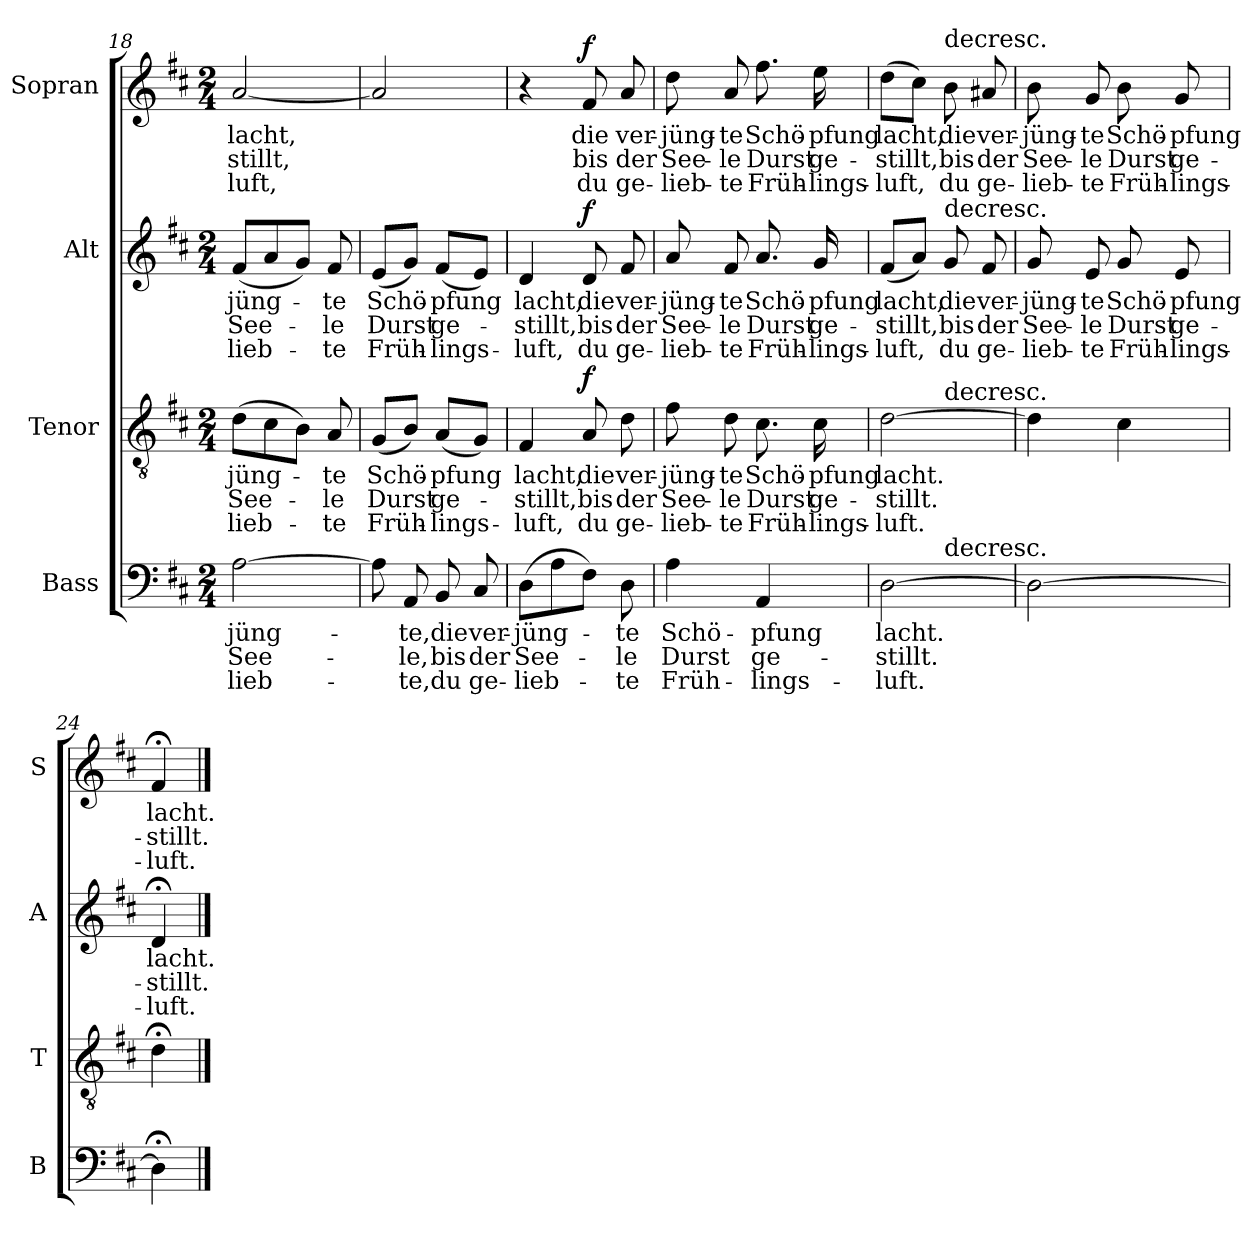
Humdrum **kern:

**kern	**text	**text	**text	**kern	**text	**text	**text	**dynam	**kern	**text	**text	**text	**dynam	**kern	**text	**text	**text	**dynam
*part4	*part4	*part4	*part4	*part3	*part3	*part3	*part3	*part3	*part2	*part2	*part2	*part2	*part2	*part1	*part1	*part1	*part1	*part1
*staff4	*staff4	*staff4	*staff4	*staff3	*staff3	*staff3	*staff3	*staff3	*staff2	*staff2	*staff2	*staff2	*staff2	*staff1	*staff1	*staff1	*staff1	*staff1
*I"Bass	*	*	*	*I"Tenor	*	*	*	*	*I"Alt	*	*	*	*	*I"Sopran	*	*	*	*
*I'B	*	*	*	*I'T	*	*	*	*	*I'A	*	*	*	*	*I'S	*	*	*	*
*clefF4	*	*	*	*clefGv2	*	*	*	*	*clefG2	*	*	*	*	*clefG2	*	*	*	*
*k[f#c#]	*	*	*	*k[f#c#]	*	*	*	*	*k[f#c#]	*	*	*	*	*k[f#c#]	*	*	*	*
*D:	*	*	*	*D:	*	*	*	*	*D:	*	*	*	*	*D:	*	*	*	*
*M2/4	*	*	*	*M2/4	*	*	*	*	*M2/4	*	*	*	*	*M2/4	*	*	*	*
=18	=18	=18	=18	=18	=18	=18	=18	=18	=18	=18	=18	=18	=18	=18	=18	=18	=18	=18
[2A	-jüng-	See-	-lieb-	(8dL	-jüng-	See-	-lieb-	.	(8f#L	-jüng-	See-	-lieb-	.	[2a	lacht,	-stillt,	-luft,	.
.	.	.	.	8c#	.	.	.	.	8a	.	.	.	.	.	.	.	.	.
.	.	.	.	8BJ)	.	.	.	.	8gJ)	.	.	.	.	.	.	.	.	.
.	.	.	.	8A	-te	-le	-te	.	8f#	-te	-le	-te	.	.	.	.	.	.
=19	=19	=19	=19	=19	=19	=19	=19	=19	=19	=19	=19	=19	=19	=19	=19	=19	=19	=19
8A]	.	.	.	(8GL	Schö-	Durst	Früh-	.	(8eL	Schö-	Durst	Früh-	.	2a]	.	.	.	.
8AA	-te,	-le,	-te,	8BJ)	.	.	.	.	8gJ)	.	.	.	.	.	.	.	.	.
8BB	die	bis	du	(8AL	-pfung	ge-	-lings-	.	(8f#L	-pfung	ge-	-lings-	.	.	.	.	.	.
8C#	ver-	der	ge-	8GJ)	.	.	.	.	8eJ)	.	.	.	.	.	.	.	.	.
=20	=20	=20	=20	=20	=20	=20	=20	=20	=20	=20	=20	=20	=20	=20	=20	=20	=20	=20
(8DL	-jüng-	See-	-lieb-	4F#	lacht,	-stillt,	-luft,	.	4d	lacht,	-stillt,	-luft,	.	4r	.	.	.	.
8A	.	.	.	.	.	.	.	.	.	.	.	.	.	.	.	.	.	.
!	!	!	!	!	!	!	!	!LO:DY:a	!	!	!	!	!LO:DY:a	!	!	!	!	!LO:DY:a
8F#J)	.	.	.	8A	die	bis	du	f	8d	die	bis	du	f	8f#	die	bis	du	f
8D	-te	-le	-te	8d	ver-	der	ge-	.	8f#	ver-	der	ge-	.	8a	ver-	der	ge-	.
=21	=21	=21	=21	=21	=21	=21	=21	=21	=21	=21	=21	=21	=21	=21	=21	=21	=21	=21
4A	Schö-	Durst	Früh-	8f#	-jüng-	See-	-lieb-	.	8a	-jüng-	See-	-lieb-	.	8dd	-jüng-	See-	-lieb-	.
.	.	.	.	8d	-te	-le	-te	.	8f#	-te	-le	-te	.	8a	-te	-le	-te	.
4AA	-pfung	ge-	-lings-	8.c#	Schö-	Durst	Früh-	.	8.a	Schö-	Durst	Früh-	.	8.ff#	Schö-	Durst	Früh-	.
.	.	.	.	16c#	-pfung	ge-	-lings-	.	16g	-pfung	ge-	-lings-	.	16ee	-pfung	ge-	-lings-	.
=22	=22	=22	=22	=22	=22	=22	=22	=22	=22	=22	=22	=22	=22	=22	=22	=22	=22	=22
*^	*	*	*	*^	*	*	*	*	*	*	*	*	*	*	*	*	*	*
[2D	4ryy	lacht.	-stillt.	-luft.	[2d	4ryy	lacht.	-stillt.	-luft.	.	(8f#L	lacht,	-stillt,	-luft,	.	(8ddL	lacht,	-stillt,	-luft,	.
.	.	.	.	.	.	.	.	.	.	.	8aJ)	.	.	.	.	8cc#J)	.	.	.	.
!	!	!	!	!	!	!	!	!	!	!	!	!	!	!	!	!LO:TX:a:t=decresc.	!	!	!	!
!	!	!	!	!	!	!	!	!	!	!	!LO:TX:a:t=decresc.	!	!	!	!	!	!	!	!	!
!	!	!	!	!	!	!LO:TX:a:t=decresc.	!	!	!	!	!	!	!	!	!	!	!	!	!	!
!	!LO:TX:a:t=decresc.	!	!	!	!	!	!	!	!	!	!	!	!	!	!	!	!	!	!	!
.	4ryy	.	.	.	.	4ryy	.	.	.	.	8g	die	bis	du	.	8b	die	bis	du	.
.	.	.	.	.	.	.	.	.	.	.	8f#	ver-	der	ge-	.	8a#X	ver-	der	ge-	.
*v	*v	*	*	*	*	*	*	*	*	*	*	*	*	*	*	*	*	*	*	*
*	*	*	*	*v	*v	*	*	*	*	*	*	*	*	*	*	*	*	*	*
=23	=23	=23	=23	=23	=23	=23	=23	=23	=23	=23	=23	=23	=23	=23	=23	=23	=23	=23
2D_	.	.	.	4d]	.	.	.	.	8g	-jüng-	See-	-lieb-	.	8b	-jüng-	See-	-lieb-	.
.	.	.	.	.	.	.	.	.	8e	-te	-le	-te	.	8g	-te	-le	-te	.
.	.	.	.	4c#	.	.	.	.	8g	Schö-	Durst	Früh-	.	8b	Schö-	Durst	Früh-	.
.	.	.	.	.	.	.	.	.	8e	-pfung	ge-	-lings-	.	8g	-pfung	ge-	-lings-	.
=24	=24	=24	=24	=24	=24	=24	=24	=24	=24	=24	=24	=24	=24	=24	=24	=24	=24	=24
4D;<]	.	.	.	4d;<	.	.	.	.	4d;<	lacht.	-stillt.	-luft.	.	4f#;<	lacht.	-stillt.	-luft.	.
==	==	==	==	==	==	==	==	==	==	==	==	==	==	==	==	==	==	==
*-	*-	*-	*-	*-	*-	*-	*-	*-	*-	*-	*-	*-	*-	*-	*-	*-	*-	*-
